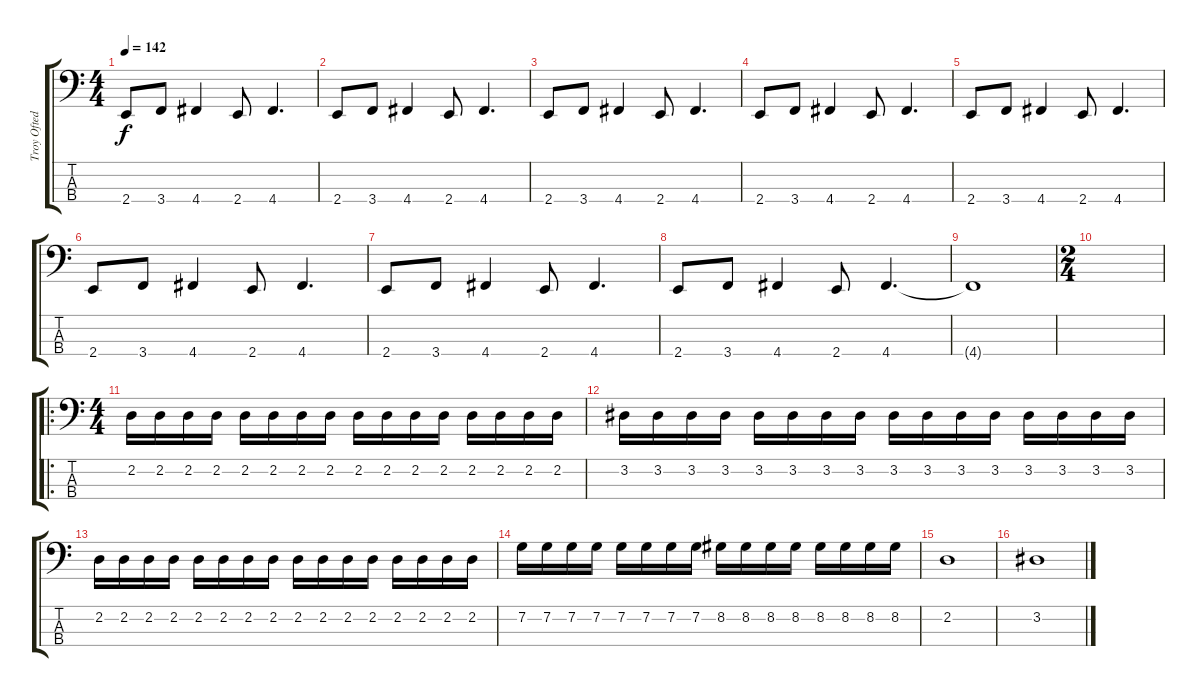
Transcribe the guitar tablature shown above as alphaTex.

\track ("Troy Oftedal" "Troy Ofted") {instrument electricbasspick}
\staff {score tabs}
\tuning (F2 C2 G1 D1) {hide}
\ts (4 4)
\tempo 142
\clef f4
\ks c
2.4.8{dy f} 3.4.8 4.4.4 2.4.8 4.4.4{d} |
2.4.8 3.4.8 4.4.4 2.4.8 4.4.4{d} |
2.4.8 3.4.8 4.4.4 2.4.8 4.4.4{d} |
2.4.8 3.4.8 4.4.4 2.4.8 4.4.4{d} |
2.4.8 3.4.8 4.4.4 2.4.8 4.4.4{d} |
2.4.8 3.4.8 4.4.4 2.4.8 4.4.4{d} |
2.4.8 3.4.8 4.4.4 2.4.8 4.4.4{d} |
2.4.8 3.4.8 4.4.4 2.4.8 4.4.4{d} |
4.4{t}.1 |
\ts (2 4)
|
\ro
\ts (4 4)
2.2.16 2.2.16 2.2.16 2.2.16 2.2.16 2.2.16 2.2.16 2.2.16 2.2.16 2.2.16 2.2.16 2.2.16 2.2.16 2.2.16 2.2.16 2.2.16 |
3.2.16 3.2.16 3.2.16 3.2.16 3.2.16 3.2.16 3.2.16 3.2.16 3.2.16 3.2.16 3.2.16 3.2.16 3.2.16 3.2.16 3.2.16 3.2.16 |
2.2.16 2.2.16 2.2.16 2.2.16 2.2.16 2.2.16 2.2.16 2.2.16 2.2.16 2.2.16 2.2.16 2.2.16 2.2.16 2.2.16 2.2.16 2.2.16 |
7.2.16 7.2.16 7.2.16 7.2.16 7.2.16 7.2.16 7.2.16 7.2.16 8.2.16 8.2.16 8.2.16 8.2.16 8.2.16 8.2.16 8.2.16 8.2.16 |
2.2.1 |
3.2.1
